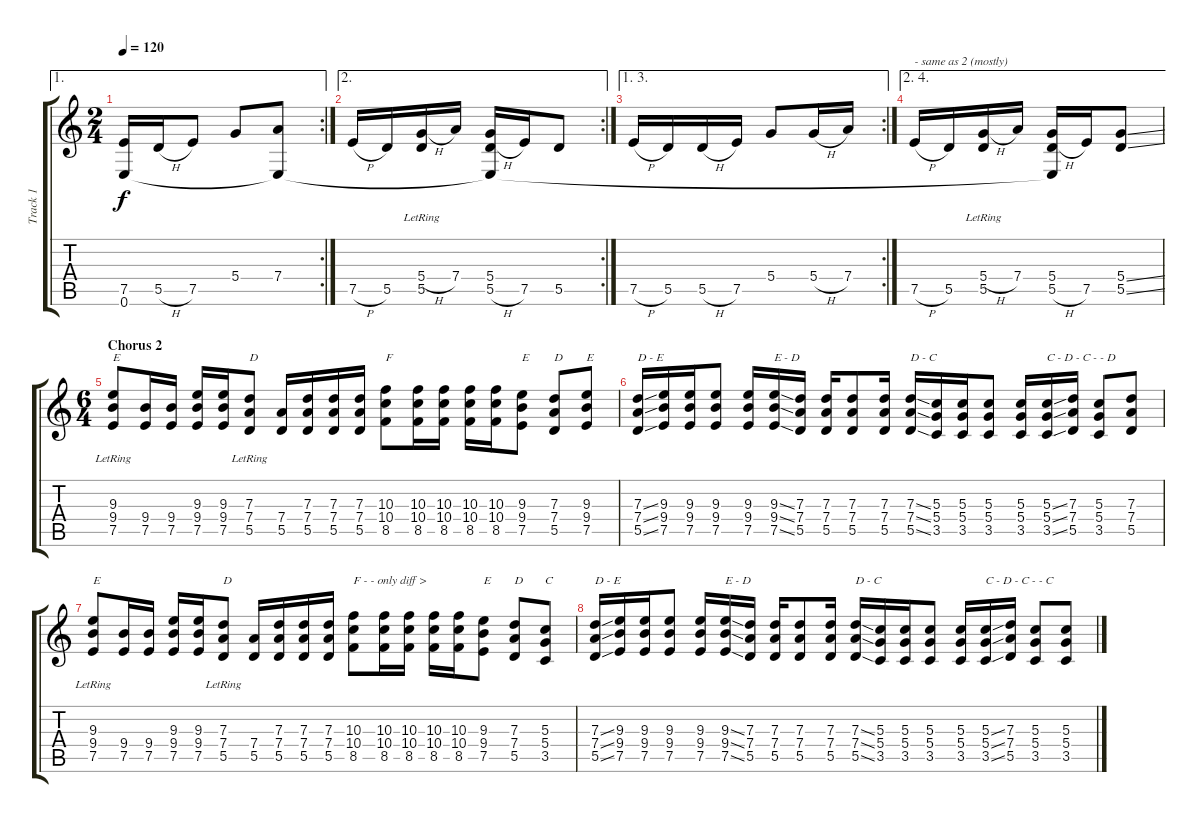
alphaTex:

\track ("Track 1" "Track 1") {instrument overdrivenguitar}
\staff {score tabs}
\tuning (E4 B3 G3 D3 A2 E2) {hide}
\ae 1
\rc 2
\ts (2 4)
\tempo 120
\clef g2
\ks c
(7.5 0.6).16{dy f} 5.5{h}.16 7.5.8 5.4.8 (7.4 0.6{t}).8 |
\ae 2
\rc 2
7.5{h}.16 5.5.16 (5.4{h} 5.5{lr}).16 7.4.16 (5.4 5.5{h} 0.6{t}).16 7.5.16 5.5.8 |
\ae (1 3)
\rc 2
7.5{h}.16 5.5.16 5.5{h}.16 7.5.16 5.4.8 5.4{h}.16 7.4.16 |
\ae (2 4)
7.5{h}.16{txt "- same as 2 (mostly)"} 5.5.16 (5.4{h} 5.5{lr}).16 7.4.16 (5.4 5.5{h} 0.6{t}).16 7.5.16 (5.4{ss} 5.5{ss}).8 |
\ts (6 4)
\section ("" "Chorus 2")
(9.3{lr} 9.4 7.5).8{txt "E"} (9.4 7.5).16 (9.4 7.5).16 (9.3 9.4 7.5).16 (9.3 9.4 7.5).16 (7.3{lr} 7.4 5.5).8{txt "D"} (7.4 5.5).16 (7.3 7.4 5.5).16 (7.3 7.4 5.5).16 (7.3 7.4 5.5).16 (10.3 10.4 8.5).8{txt "F"} (10.3 10.4 8.5).16 (10.3 10.4 8.5).16 (10.3 10.4 8.5).16 (10.3 10.4 8.5).16 (9.3 9.4 7.5).8{txt "E"} (7.3 7.4 5.5).8{txt "D"} (9.3 9.4 7.5).8{txt "E"} |
(7.3{ss} 7.4{ss} 5.5{ss}).16{txt "D - E"} (9.3 9.4 7.5).16 (9.3 9.4 7.5).16 (9.3 9.4 7.5).8 (9.3 9.4 7.5).16 (9.3{ss} 9.4{ss} 7.5{ss}).16{txt "E - D"} (7.3 7.4 5.5).16 (7.3 7.4 5.5).16 (7.3 7.4 5.5).8 (7.3 7.4 5.5).16 (7.3{ss} 7.4{ss} 5.5{ss}).16{txt "D - C"} (5.3 5.4 3.5).16 (5.3 5.4 3.5).16 (5.3 5.4 3.5).8 (5.3 5.4 3.5).16 (5.3{ss} 5.4{ss} 3.5{ss}).16{txt "C - D - C - - D"} (7.3 7.4 5.5).16 (5.3 5.4 3.5).8 (7.3 7.4 5.5).8 |
(9.3{lr} 9.4 7.5).8{txt "E"} (9.4 7.5).16 (9.4 7.5).16 (9.3 9.4 7.5).16 (9.3 9.4 7.5).16 (7.3{lr} 7.4 5.5).8{txt "D"} (7.4 5.5).16 (7.3 7.4 5.5).16 (7.3 7.4 5.5).16 (7.3 7.4 5.5).16 (10.3 10.4 8.5).8{txt "F - - only diff >"} (10.3 10.4 8.5).16 (10.3 10.4 8.5).16 (10.3 10.4 8.5).16 (10.3 10.4 8.5).16 (9.3 9.4 7.5).8{txt "E"} (7.3 7.4 5.5).8{txt "D"} (5.3 5.4 3.5).8{txt "C"} |
(7.3{ss} 7.4{ss} 5.5{ss}).16{txt "D - E"} (9.3 9.4 7.5).16 (9.3 9.4 7.5).16 (9.3 9.4 7.5).8 (9.3 9.4 7.5).16 (9.3{ss} 9.4{ss} 7.5{ss}).16{txt "E - D"} (7.3 7.4 5.5).16 (7.3 7.4 5.5).16 (7.3 7.4 5.5).8 (7.3 7.4 5.5).16 (7.3{ss} 7.4{ss} 5.5{ss}).16{txt "D - C"} (5.3 5.4 3.5).16 (5.3 5.4 3.5).16 (5.3 5.4 3.5).8 (5.3 5.4 3.5).16 (5.3{ss} 5.4{ss} 3.5{ss}).16{txt "C - D - C - - C"} (7.3 7.4 5.5).16 (5.3 5.4 3.5).8 (5.3 5.4 3.5).8
